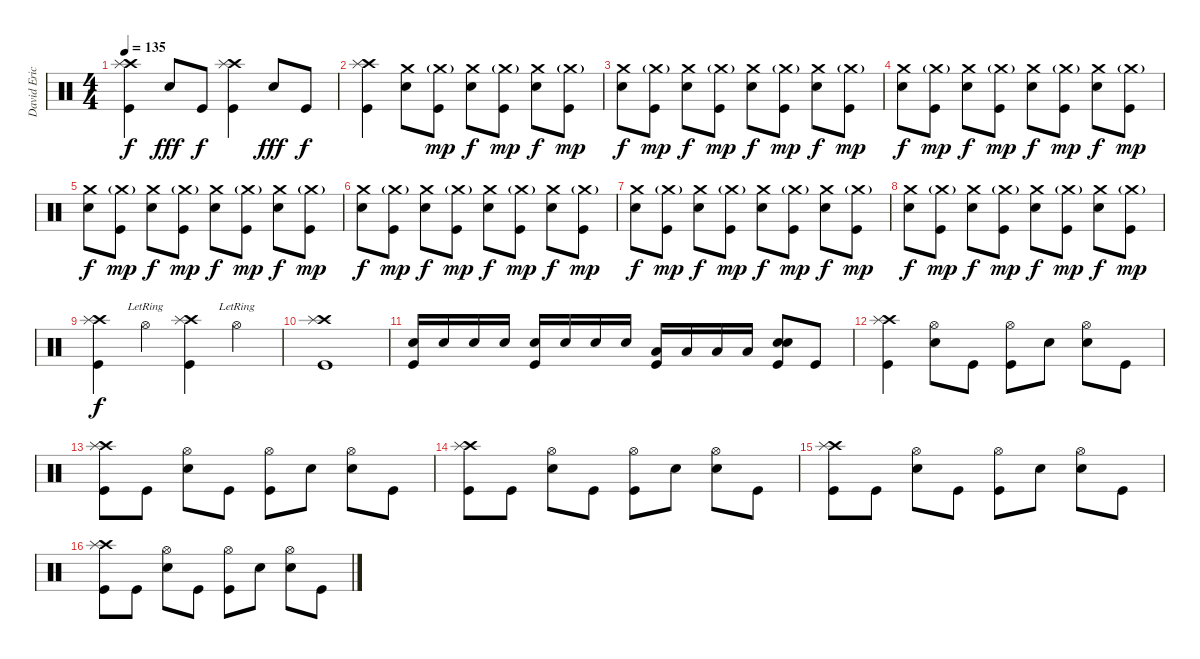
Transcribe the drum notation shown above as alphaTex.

\track ("David Eric Grohl" "David Eric") {instrument percussion}
\staff {score}
\articulation defaults
\ts (4 4)
\tempo 135
\clef neutral
\ks c
("Crash high (hit)" "Splash (hit)" "Kick (hit)").4{dy f} "Electric Snare (hit)".8{dy fff} "Kick (hit)".8{dy f} ("Crash high (hit)" "Splash (hit)" "Kick (hit)").4 "Electric Snare (hit)".8{dy fff} "Kick (hit)".8{dy f} |
("Crash high (hit)" "Splash (hit)" "Kick (hit)").4 ("Electric Snare (hit)" "Crash medium (hit)").8 ("Crash medium (hit)"{g} "Kick (hit)").8{dy mp} ("Electric Snare (hit)" "Crash medium (hit)").8{dy f} ("Crash medium (hit)"{g} "Kick (hit)").8{dy mp} ("Electric Snare (hit)" "Crash medium (hit)").8{dy f} ("Crash medium (hit)"{g} "Kick (hit)").8{dy mp} |
("Electric Snare (hit)" "Crash medium (hit)").8{dy f} ("Crash medium (hit)"{g} "Kick (hit)").8{dy mp} ("Electric Snare (hit)" "Crash medium (hit)").8{dy f} ("Crash medium (hit)"{g} "Kick (hit)").8{dy mp} ("Electric Snare (hit)" "Crash medium (hit)").8{dy f} ("Crash medium (hit)"{g} "Kick (hit)").8{dy mp} ("Electric Snare (hit)" "Crash medium (hit)").8{dy f} ("Crash medium (hit)"{g} "Kick (hit)").8{dy mp} |
("Electric Snare (hit)" "Crash medium (hit)").8{dy f} ("Crash medium (hit)"{g} "Kick (hit)").8{dy mp} ("Electric Snare (hit)" "Crash medium (hit)").8{dy f} ("Crash medium (hit)"{g} "Kick (hit)").8{dy mp} ("Electric Snare (hit)" "Crash medium (hit)").8{dy f} ("Crash medium (hit)"{g} "Kick (hit)").8{dy mp} ("Electric Snare (hit)" "Crash medium (hit)").8{dy f} ("Crash medium (hit)"{g} "Kick (hit)").8{dy mp} |
("Electric Snare (hit)" "Crash medium (hit)").8{dy f} ("Crash medium (hit)"{g} "Kick (hit)").8{dy mp} ("Electric Snare (hit)" "Crash medium (hit)").8{dy f} ("Crash medium (hit)"{g} "Kick (hit)").8{dy mp} ("Electric Snare (hit)" "Crash medium (hit)").8{dy f} ("Crash medium (hit)"{g} "Kick (hit)").8{dy mp} ("Electric Snare (hit)" "Crash medium (hit)").8{dy f} ("Crash medium (hit)"{g} "Kick (hit)").8{dy mp} |
("Electric Snare (hit)" "Crash medium (hit)").8{dy f} ("Crash medium (hit)"{g} "Kick (hit)").8{dy mp} ("Electric Snare (hit)" "Crash medium (hit)").8{dy f} ("Crash medium (hit)"{g} "Kick (hit)").8{dy mp} ("Electric Snare (hit)" "Crash medium (hit)").8{dy f} ("Crash medium (hit)"{g} "Kick (hit)").8{dy mp} ("Electric Snare (hit)" "Crash medium (hit)").8{dy f} ("Crash medium (hit)"{g} "Kick (hit)").8{dy mp} |
("Electric Snare (hit)" "Crash medium (hit)").8{dy f} ("Crash medium (hit)"{g} "Kick (hit)").8{dy mp} ("Electric Snare (hit)" "Crash medium (hit)").8{dy f} ("Crash medium (hit)"{g} "Kick (hit)").8{dy mp} ("Electric Snare (hit)" "Crash medium (hit)").8{dy f} ("Crash medium (hit)"{g} "Kick (hit)").8{dy mp} ("Electric Snare (hit)" "Crash medium (hit)").8{dy f} ("Crash medium (hit)"{g} "Kick (hit)").8{dy mp} |
("Electric Snare (hit)" "Crash medium (hit)").8{dy f} ("Crash medium (hit)"{g} "Kick (hit)").8{dy mp} ("Electric Snare (hit)" "Crash medium (hit)").8{dy f} ("Crash medium (hit)"{g} "Kick (hit)").8{dy mp} ("Electric Snare (hit)" "Crash medium (hit)").8{dy f} ("Crash medium (hit)"{g} "Kick (hit)").8{dy mp} ("Electric Snare (hit)" "Crash medium (hit)").8{dy f} ("Crash medium (hit)"{g} "Kick (hit)").8{dy mp} |
("Crash high (hit)" "Splash (hit)" "Kick (hit)").4{dy f} "Hi-Hat (open)"{lr}.4 ("Crash high (hit)" "Splash (hit)" "Kick (hit)").4 "Hi-Hat (open)"{lr}.4 |
("Crash high (hit)" "Splash (hit)" "Kick (hit)").1 |
("Electric Snare (hit)" "Kick (hit)").16 "Electric Snare (hit)".16 "Electric Snare (hit)".16 "Electric Snare (hit)".16 ("Electric Snare (hit)" "Kick (hit)").16 "Electric Snare (hit)".16 "Electric Snare (hit)".16 "Electric Snare (hit)".16 ("Low Tom (hit)" "Kick (hit)").16 "Low Tom (hit)".16 "Low Tom (hit)".16 "Low Tom (hit)".16 ("Electric Snare (hit)" "Electric Snare (hit)" "Kick (hit)").8 "Kick (hit)".8 |
("Crash high (hit)" "Splash (hit)" "Kick (hit)").4 ("Hi-Hat (open)" "Electric Snare (hit)").8 "Kick (hit)".8 ("Hi-Hat (open)" "Kick (hit)").8 "Electric Snare (hit)".8 ("Hi-Hat (open)" "Electric Snare (hit)").8 "Kick (hit)".8 |
("Crash high (hit)" "Splash (hit)" "Kick (hit)").8 "Kick (hit)".8 ("Hi-Hat (open)" "Electric Snare (hit)").8 "Kick (hit)".8 ("Hi-Hat (open)" "Kick (hit)").8 "Electric Snare (hit)".8 ("Hi-Hat (open)" "Electric Snare (hit)").8 "Kick (hit)".8 |
("Crash high (hit)" "Splash (hit)" "Kick (hit)").8 "Kick (hit)".8 ("Hi-Hat (open)" "Electric Snare (hit)").8 "Kick (hit)".8 ("Hi-Hat (open)" "Kick (hit)").8 "Electric Snare (hit)".8 ("Hi-Hat (open)" "Electric Snare (hit)").8 "Kick (hit)".8 |
("Crash high (hit)" "Splash (hit)" "Kick (hit)").8 "Kick (hit)".8 ("Hi-Hat (open)" "Electric Snare (hit)").8 "Kick (hit)".8 ("Hi-Hat (open)" "Kick (hit)").8 "Electric Snare (hit)".8 ("Hi-Hat (open)" "Electric Snare (hit)").8 "Kick (hit)".8 |
("Crash high (hit)" "Splash (hit)" "Kick (hit)").8 "Kick (hit)".8 ("Hi-Hat (open)" "Electric Snare (hit)").8 "Kick (hit)".8 ("Hi-Hat (open)" "Kick (hit)").8 "Electric Snare (hit)".8 ("Hi-Hat (open)" "Electric Snare (hit)").8 "Kick (hit)".8
